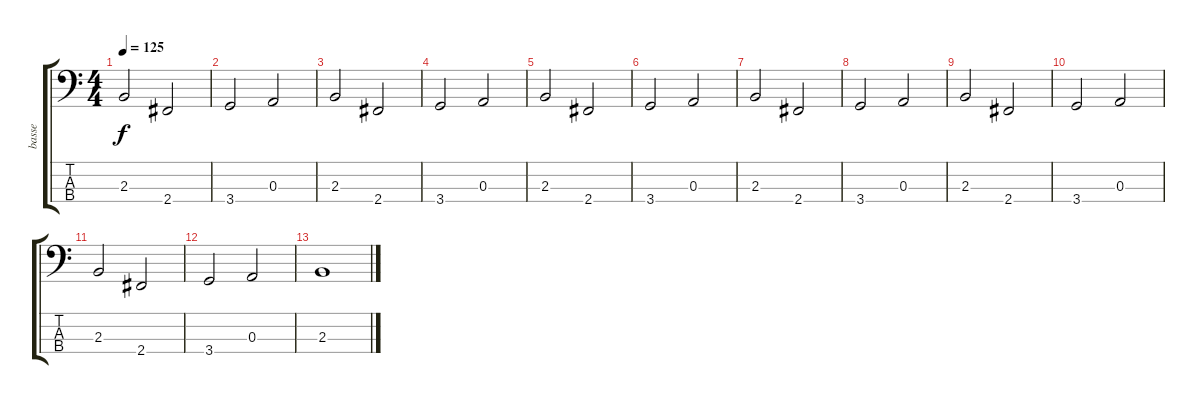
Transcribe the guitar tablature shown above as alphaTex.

\track ("basse" "basse") {instrument electricbassfinger}
\staff {score tabs}
\tuning (G2 D2 A1 E1) {hide}
\ts (4 4)
\tempo 125
\clef f4
\ks c
2.3.2{dy f} 2.4.2 |
3.4.2 0.3.2 |
2.3.2 2.4.2 |
3.4.2 0.3.2 |
2.3.2 2.4.2 |
3.4.2 0.3.2 |
2.3.2 2.4.2 |
3.4.2 0.3.2 |
2.3.2 2.4.2 |
3.4.2 0.3.2 |
2.3.2 2.4.2 |
3.4.2 0.3.2 |
2.3.1
